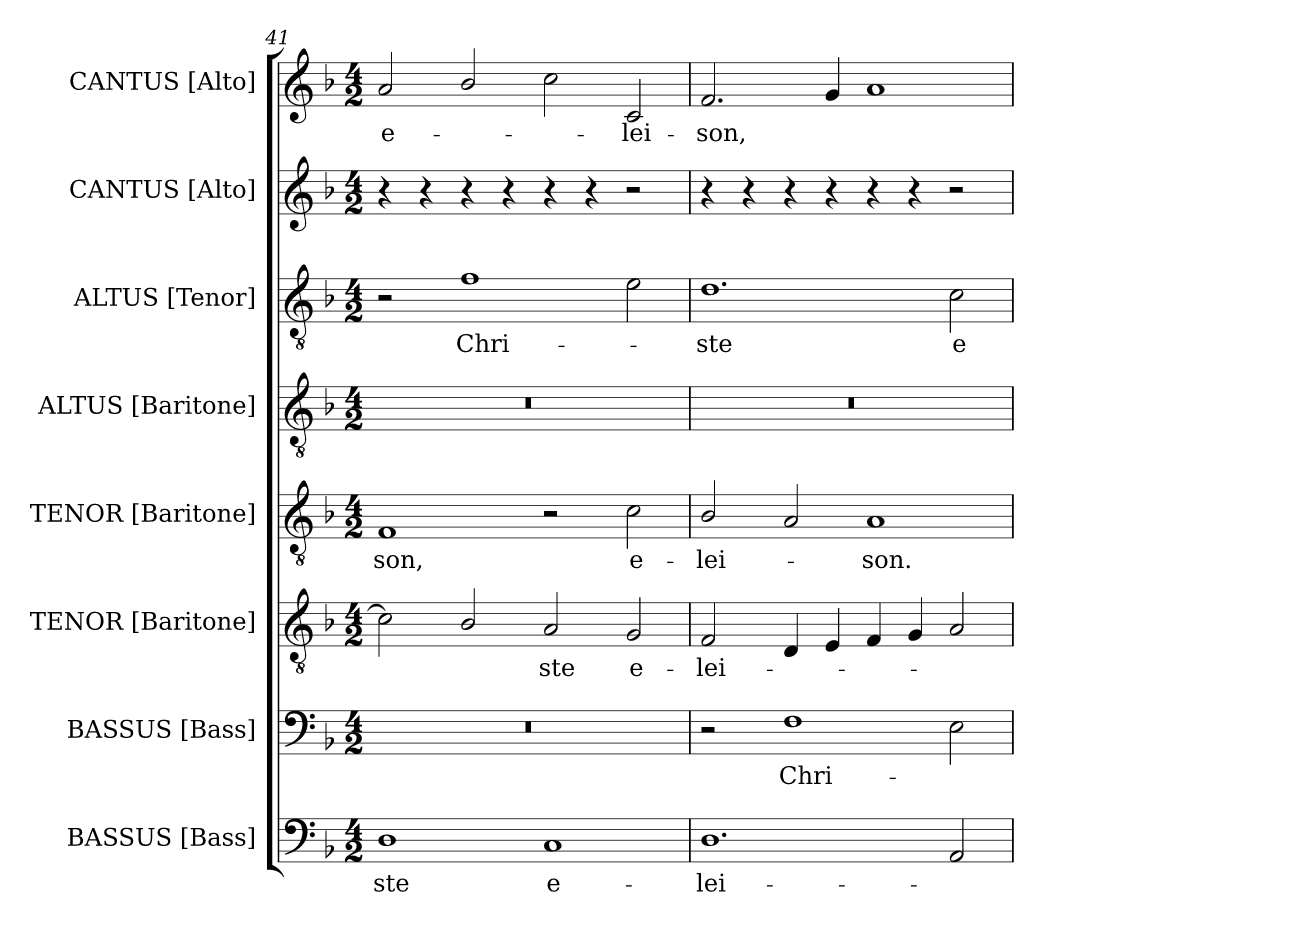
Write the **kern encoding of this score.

**kern	**text	**kern	**text	**kern	**text	**kern	**text	**kern	**kern	**text	**kern	**kern	**text
*part8	*part8	*part7	*part7	*part6	*part6	*part5	*part5	*part4	*part3	*part3	*part2	*part1	*part1
*staff8	*staff8	*staff7	*staff7	*staff6	*staff6	*staff5	*staff5	*staff4	*staff3	*staff3	*staff2	*staff1	*staff1
*I"BASSUS [Bass]	*	*I"BASSUS [Bass]	*	*I"TENOR [Baritone]	*	*I"TENOR [Baritone]	*	*I"ALTUS [Baritone]	*I"ALTUS [Tenor]	*	*I"CANTUS [Alto]	*I"CANTUS [Alto]	*
*I'B.	*	*I'B.	*	*I'Bar.	*	*I'Bar.	*	*I'Bar.	*I'T.	*	*I'A.	*I'A.	*
*clefF4	*	*clefF4	*	*clefGv2	*	*clefGv2	*	*clefGv2	*clefGv2	*	*clefG2	*clefG2	*
*	*	*	*	*ITrd7c12	*	*ITrd7c12	*	*ITrd7c12	*ITrd7c12	*	*	*	*
*k[b-]	*	*k[b-]	*	*k[b-]	*	*k[b-]	*	*k[b-]	*k[b-]	*	*k[b-]	*k[b-]	*
*F:	*	*F:	*	*F:	*	*F:	*	*F:	*F:	*	*F:	*F:	*
*M4/2	*	*M4/2	*	*M4/2	*	*M4/2	*	*M4/2	*M4/2	*	*M4/2	*M4/2	*
=41	=41	=41	=41	=41	=41	=41	=41	=41	=41	=41	=41	=41	=41
!	!LO:LY:b:color=#000000	!LO:N:vis=1	!	!	!	!	!	!	!	!	!	!	!
!	!	!	!	!	!	!	!LO:LY:b:color=#000000	!LO:N:vis=1	!	!	!	!	!
!	!	!	!	!	!	!	!	!	!	!	!	!	!LO:LY:b:color=#000000
1Di	-ste	0r	.	2Ci\]	.	1FFi	-son,	0r	2r	.	4r	2ai/	e-
.	.	.	.	.	.	.	.	.	.	.	4r	.	.
!	!	!	!	!	!	!	!	!	!	!LO:LY:b:color=#000000	!	!	!
.	.	.	.	2BB-i/	.	.	.	.	1Fi	Chri-	4r	2b-i/	.
.	.	.	.	.	.	.	.	.	.	.	4r	.	.
!	!LO:LY:b:color=#000000	!	!	!	!	!	!	!	!	!	!	!	!
!	!	!	!	!	!LO:LY:b:color=#000000	!	!	!	!	!	!	!	!
1Ci	e-	.	.	2AAi/	-ste	2r	.	.	.	.	4r	2cci\	.
.	.	.	.	.	.	.	.	.	.	.	4r	.	.
!	!	!	!	!	!LO:LY:b:color=#000000	!	!	!	!	!	!	!	!
!	!	!	!	!	!	!	!LO:LY:b:color=#000000	!	!	!	!	!	!
!	!	!	!	!	!	!	!	!	!	!	!	!	!LO:LY:b:color=#000000
.	.	.	.	2GGi/	e-	2Ci\	e-	.	2Ei\	.	2r	2ci/	-lei-
=42	=42	=42	=42	=42	=42	=42	=42	=42	=42	=42	=42	=42	=42
!	!LO:LY:b:color=#000000	!	!	!	!	!	!	!	!	!	!	!	!
!	!	!	!	!	!LO:LY:b:color=#000000	!	!	!	!	!	!	!	!
!	!	!	!	!	!	!	!LO:LY:b:color=#000000	!LO:N:vis=1	!	!	!	!	!
!	!	!	!	!	!	!	!	!	!	!LO:LY:b:color=#000000	!	!	!
!	!	!	!	!	!	!	!	!	!	!	!	!	!LO:LY:b:color=#000000
1.Di	-lei-	2r	.	2FFi/	-lei-	2BB-i/	-lei-	0r	1.Di	-ste	4r	2.fi/	-son,
.	.	.	.	.	.	.	.	.	.	.	4r	.	.
!	!	!	!LO:LY:b:color=#000000	!	!	!	!	!	!	!	!	!	!
.	.	1Fi	Chri-	4DDi/	.	2AAi/	.	.	.	.	4r	.	.
.	.	.	.	4EEi/	.	.	.	.	.	.	4r	4gi/	.
!	!	!	!	!	!	!	!LO:LY:b:color=#000000	!	!	!	!	!	!
.	.	.	.	4FFi/	.	1AAi	-son.	.	.	.	4r	1ai	.
.	.	.	.	4GGi/	.	.	.	.	.	.	4r	.	.
!	!	!	!	!	!	!	!	!	!	!LO:LY:b:color=#000000	!	!	!
2AAi/	.	2Ei\	.	2AAi/	.	.	.	.	2Ci\	e-	2r	.	.
=	=	=	=	=	=	=	=	=	=	=	=	=	=
*-	*-	*-	*-	*-	*-	*-	*-	*-	*-	*-	*-	*-	*-
